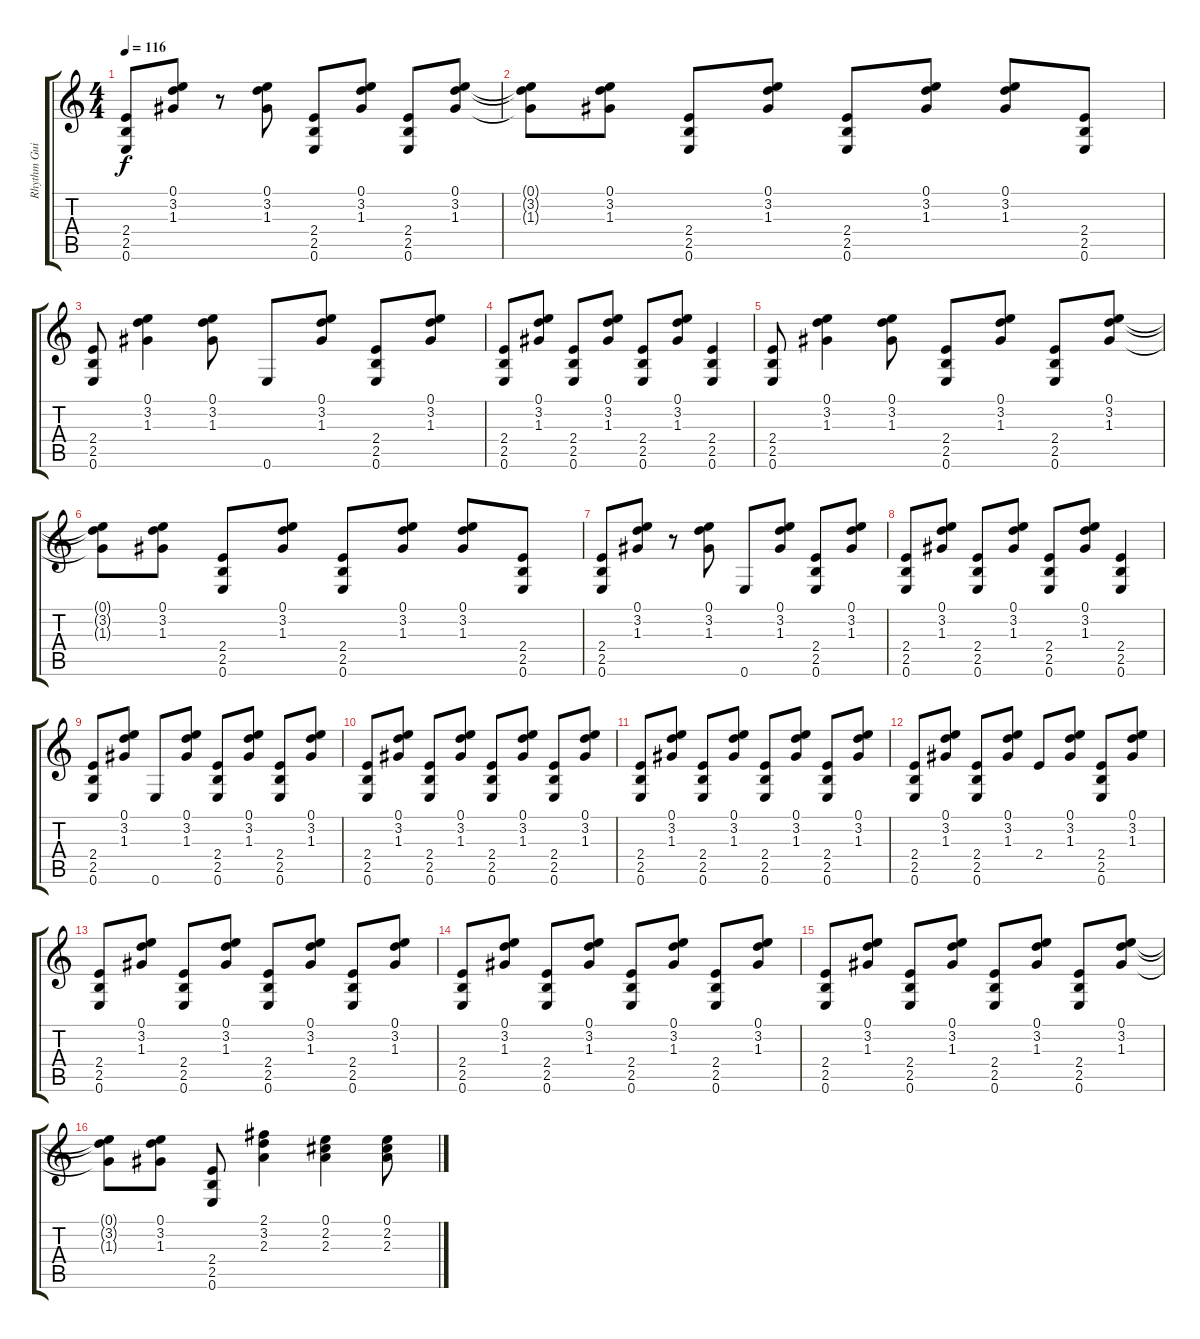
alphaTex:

\track ("Rhythm Guitar" "Rhythm Gui") {instrument acousticguitarsteel}
\staff {score tabs}
\tuning (E4 B3 G3 D3 A2 E2) {hide}
\ts (4 4)
\tempo 116
\clef g2
\ks c
(2.4 2.5 0.6).8{dy f} (0.1 3.2 1.3).8 r.8 (0.1 3.2 1.3).8 (2.4 2.5 0.6).8 (0.1 3.2 1.3).8 (2.4 2.5 0.6).8 (0.1 3.2 1.3).8 |
(0.1{t} 3.2{t} 1.3{t}).8 (0.1 3.2 1.3).8 (2.4 2.5 0.6).8 (0.1 3.2 1.3).8 (2.4 2.5 0.6).8 (0.1 3.2 1.3).8 (0.1 3.2 1.3).8 (2.4 2.5 0.6).8 |
(2.4 2.5 0.6).8 (0.1 3.2 1.3).4 (0.1 3.2 1.3).8 0.6.8 (0.1 3.2 1.3).8 (2.4 2.5 0.6).8 (0.1 3.2 1.3).8 |
(2.4 2.5 0.6).8 (0.1 3.2 1.3).8 (2.4 2.5 0.6).8 (0.1 3.2 1.3).8 (2.4 2.5 0.6).8 (0.1 3.2 1.3).8 (2.4 2.5 0.6).4 |
(2.4 2.5 0.6).8 (0.1 3.2 1.3).4 (0.1 3.2 1.3).8 (2.4 2.5 0.6).8 (0.1 3.2 1.3).8 (2.4 2.5 0.6).8 (0.1 3.2 1.3).8 |
(0.1{t} 3.2{t} 1.3{t}).8 (0.1 3.2 1.3).8 (2.4 2.5 0.6).8 (0.1 3.2 1.3).8 (2.4 2.5 0.6).8 (0.1 3.2 1.3).8 (0.1 3.2 1.3).8 (2.4 2.5 0.6).8 |
(2.4 2.5 0.6).8 (0.1 3.2 1.3).8 r.8 (0.1 3.2 1.3).8 0.6.8 (0.1 3.2 1.3).8 (2.4 2.5 0.6).8 (0.1 3.2 1.3).8 |
(2.4 2.5 0.6).8 (0.1 3.2 1.3).8 (2.4 2.5 0.6).8 (0.1 3.2 1.3).8 (2.4 2.5 0.6).8 (0.1 3.2 1.3).8 (2.4 2.5 0.6).4 |
(2.4 2.5 0.6).8 (0.1 3.2 1.3).8 0.6.8 (0.1 3.2 1.3).8 (2.4 2.5 0.6).8 (0.1 3.2 1.3).8 (2.4 2.5 0.6).8 (0.1 3.2 1.3).8 |
(2.4 2.5 0.6).8 (0.1 3.2 1.3).8 (2.4 2.5 0.6).8 (0.1 3.2 1.3).8 (2.4 2.5 0.6).8 (0.1 3.2 1.3).8 (2.4 2.5 0.6).8 (0.1 3.2 1.3).8 |
(2.4 2.5 0.6).8 (0.1 3.2 1.3).8 (2.4 2.5 0.6).8 (0.1 3.2 1.3).8 (2.4 2.5 0.6).8 (0.1 3.2 1.3).8 (2.4 2.5 0.6).8 (0.1 3.2 1.3).8 |
(2.4 2.5 0.6).8 (0.1 3.2 1.3).8 (2.4 2.5 0.6).8 (0.1 3.2 1.3).8 2.4.8 (0.1 3.2 1.3).8 (2.4 2.5 0.6).8 (0.1 3.2 1.3).8 |
(2.4 2.5 0.6).8 (0.1 3.2 1.3).8 (2.4 2.5 0.6).8 (0.1 3.2 1.3).8 (2.4 2.5 0.6).8 (0.1 3.2 1.3).8 (2.4 2.5 0.6).8 (0.1 3.2 1.3).8 |
(2.4 2.5 0.6).8 (0.1 3.2 1.3).8 (2.4 2.5 0.6).8 (0.1 3.2 1.3).8 (2.4 2.5 0.6).8 (0.1 3.2 1.3).8 (2.4 2.5 0.6).8 (0.1 3.2 1.3).8 |
(2.4 2.5 0.6).8 (0.1 3.2 1.3).8 (2.4 2.5 0.6).8 (0.1 3.2 1.3).8 (2.4 2.5 0.6).8 (0.1 3.2 1.3).8 (2.4 2.5 0.6).8 (0.1 3.2 1.3).8 |
(0.1{t} 3.2{t} 1.3{t}).8 (0.1 3.2 1.3).8 (2.4 2.5 0.6).8 (2.1 3.2 2.3).4 (0.1 2.2 2.3).4 (0.1 2.2 2.3).8
